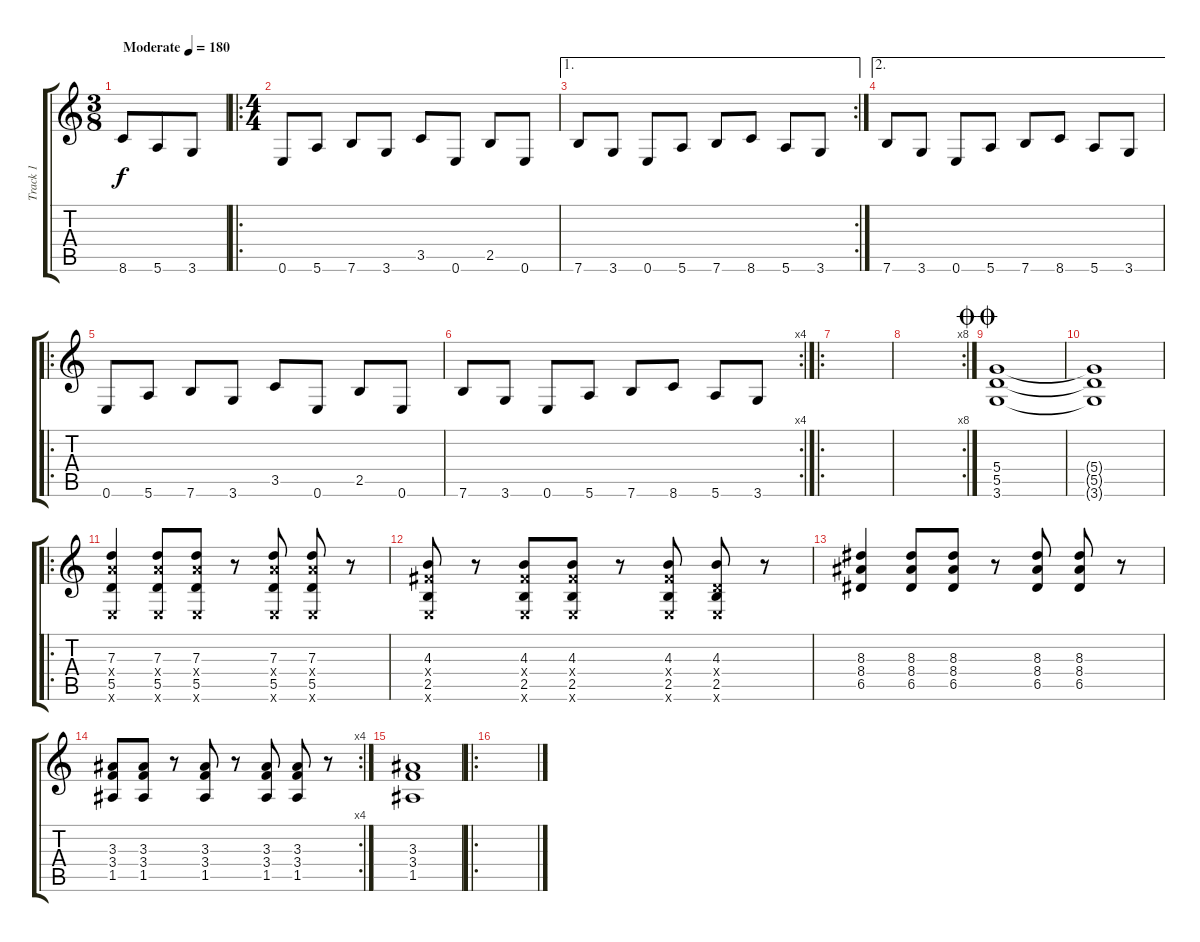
\track ("Track 1" "Track 1") {instrument distortionguitar}
\staff {score tabs}
\tuning (E4 B3 G3 D3 A2 E2) {hide}
\ts (3 8)
\tempo (180 "Moderate")
\clef g2
\ks c
8.6.8{dy f instrument distortionguitar} 5.6.8 3.6.8 |
\ro
\ts (4 4)
0.6.8 5.6.8 7.6.8 3.6.8 3.5.8 0.6.8 2.5.8 0.6.8 |
\ae 1
\rc 2
7.6.8 3.6.8 0.6.8 5.6.8 7.6.8 8.6.8 5.6.8 3.6.8 |
\ae 2
7.6.8 3.6.8 0.6.8 5.6.8 7.6.8 8.6.8 5.6.8 3.6.8 |
\ro
0.6.8 5.6.8 7.6.8 3.6.8 3.5.8 0.6.8 2.5.8 0.6.8 |
\rc 4
7.6.8 3.6.8 0.6.8 5.6.8 7.6.8 8.6.8 5.6.8 3.6.8 |
\ro
|
\rc 8
|
\jump doublecoda
(5.4 5.5 3.6).1 |
(5.4{t} 5.5{t} 3.6{t}).1 |
\ro
(7.3 7.4{x} 5.5 0.6{x}).4 (7.3 7.4{x} 5.5 0.6{x}).8 (7.3 7.4{x} 5.5 0.6{x}).8 r.8 (7.3 7.4{x} 5.5 0.6{x}).8 (7.3 7.4{x} 5.5 0.6{x}).8 r.8 |
(4.3 4.4{x} 2.5 0.6{x}).8 r.8 (4.3 4.4{x} 2.5 0.6{x}).8 (4.3 4.4{x} 2.5 0.6{x}).8 r.8 (4.3 4.4{x} 2.5 0.6{x}).8 (4.3 0.4{x} 2.5 0.6{x}).8 r.8 |
(8.3 8.4 6.5).4 (8.3 8.4 6.5).8 (8.3 8.4 6.5).8 r.8 (8.3 8.4 6.5).8 (8.3 8.4 6.5).8 r.8 |
\rc 4
(3.3 3.4 1.5).8 (3.3 3.4 1.5).8 r.8 (3.3 3.4 1.5).8 r.8 (3.3 3.4 1.5).8 (3.3 3.4 1.5).8 r.8 |
(3.3 3.4 1.5).1 |
\ro
